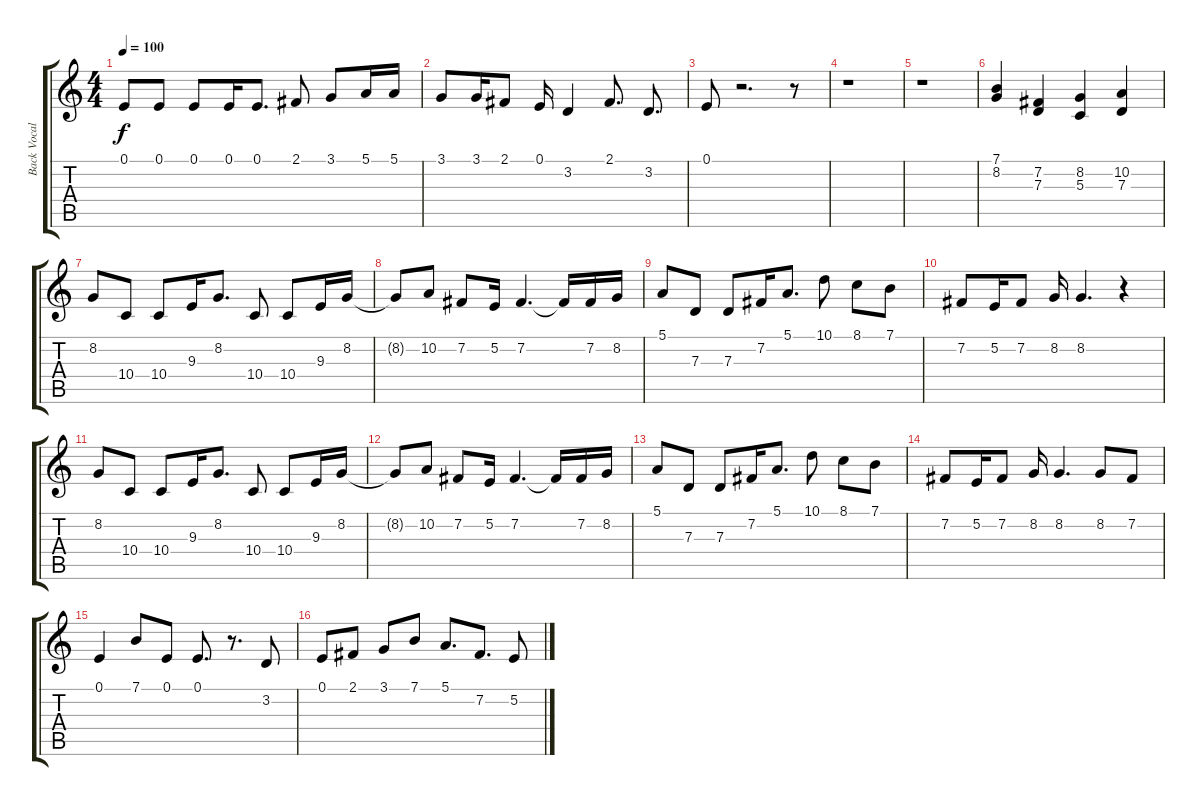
\track ("Back Vocals" "Back Vocal") {instrument acousticgrandpiano}
\staff {score tabs}
\tuning (E4 B3 G3 D3 A2 E2) {hide}
\ts (4 4)
\tempo 100
\clef g2
\ks c
0.1.8{dy f} 0.1.8 0.1.8 0.1.16 0.1.8{d} 2.1.8 3.1.8 5.1.16 5.1.16 |
3.1.8 3.1.16 2.1.8 0.1.16 3.2.4 2.1.8{d} 3.2.8{d} |
0.1.8 r.2{d} r.8 |
r.1 |
r.1 |
(7.1 8.2).4 (7.2 7.3).4 (8.2 5.3).4 (10.2 7.3).4 |
8.2.8 10.4.8 10.4.8 9.3.16 8.2.8{d} 10.4.8 10.4.8 9.3.16 8.2.16 |
8.2{t}.8 10.2.8 7.2.8 5.2.16 7.2.4{d} 7.2{t}.16 7.2.16 8.2.16 |
5.1.8 7.3.8 7.3.8 7.2.16 5.1.8{d} 10.1.8 8.1.8 7.1.8 |
7.2.8 5.2.16 7.2.8 8.2.16 8.2.4{d} r.4 |
8.2.8 10.4.8 10.4.8 9.3.16 8.2.8{d} 10.4.8 10.4.8 9.3.16 8.2.16 |
8.2{t}.8 10.2.8 7.2.8 5.2.16 7.2.4{d} 7.2{t}.16 7.2.16 8.2.16 |
5.1.8 7.3.8 7.3.8 7.2.16 5.1.8{d} 10.1.8 8.1.8 7.1.8 |
7.2.8 5.2.16 7.2.8 8.2.16 8.2.4{d} 8.2.8 7.2.8 |
0.1.4 7.1.8 0.1.8 0.1.8{d} r.8{d} 3.2.8 |
0.1.8 2.1.8 3.1.8 7.1.8 5.1.8{d} 7.2.8{d} 5.2.8
